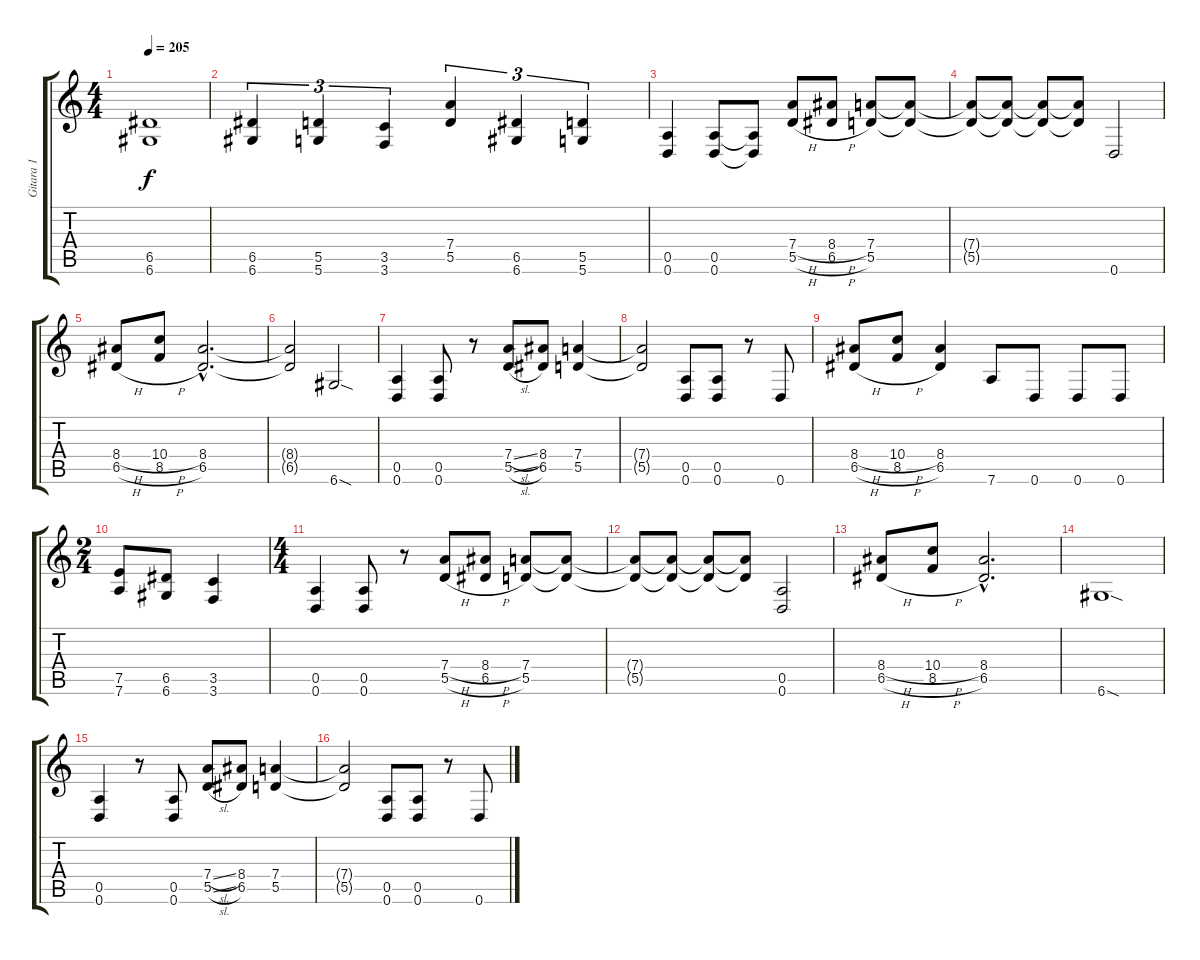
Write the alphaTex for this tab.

\track ("Gitara 1" "Gitara 1") {instrument distortionguitar}
\staff {score tabs}
\tuning (E4 B3 G3 D3 A2 D2) {hide}
\ts (4 4)
\tempo 205
\clef g2
\ks c
(6.5 6.6).1{dy f} |
(6.5 6.6).4{tu (3 2)} (5.5 5.6).4{tu (3 2)} (3.5 3.6).4{tu (3 2)} (7.4 5.5).4{tu (3 2)} (6.5 6.6).4{tu (3 2)} (5.5 5.6).4{tu (3 2)} |
(0.5 0.6).4 (0.5 0.6).8 (0.5{t} 0.6{t}).8 (7.4{h} 5.5{h}).8 (8.4{h} 6.5{h}).8 (7.4 5.5).8 (7.4{t} 5.5{t}).8 |
(7.4{t} 5.5{t}).8 (7.4{t} 5.5{t}).8 (7.4{t} 5.5{t}).8 (7.4{t} 5.5{t}).8 0.6.2 |
(8.4{h} 6.5{h}).8 (10.4{h} 8.5{h}).8 (8.4{hac} 6.5{hac}).2{d} |
(8.4{t} 6.5{t}).2 6.6{sod}.2 |
(0.5 0.6).4 (0.5 0.6).8 r.8 (7.4{sl} 5.5{sl}).8 (8.4 6.5).8 (7.4 5.5).4 |
(7.4{t} 5.5{t}).2 (0.5 0.6).8 (0.5 0.6).8 r.8 0.6.8 |
(8.4{h} 6.5{h}).8 (10.4{h} 8.5{h}).8 (8.4 6.5).4 7.6.8 0.6.8 0.6.8 0.6.8 |
\ts (2 4)
(7.5 7.6).8 (6.5 6.6).8 (3.5 3.6).4 |
\ts (4 4)
(0.5 0.6).4 (0.5 0.6).8 r.8 (7.4{h} 5.5{h}).8 (8.4{h} 6.5{h}).8 (7.4 5.5).8 (7.4{t} 5.5{t}).8 |
(7.4{t} 5.5{t}).8 (7.4{t} 5.5{t}).8 (7.4{t} 5.5{t}).8 (7.4{t} 5.5{t}).8 (0.5 0.6).2 |
(8.4{h} 6.5{h}).8 (10.4{h} 8.5{h}).8 (8.4{hac} 6.5{hac}).2{d} |
6.6{sod}.1 |
(0.5 0.6).4 r.8 (0.5 0.6).8 (7.4{sl} 5.5{sl}).8 (8.4 6.5).8 (7.4 5.5).4 |
(7.4{t} 5.5{t}).2 (0.5 0.6).8 (0.5 0.6).8 r.8 0.6.8
